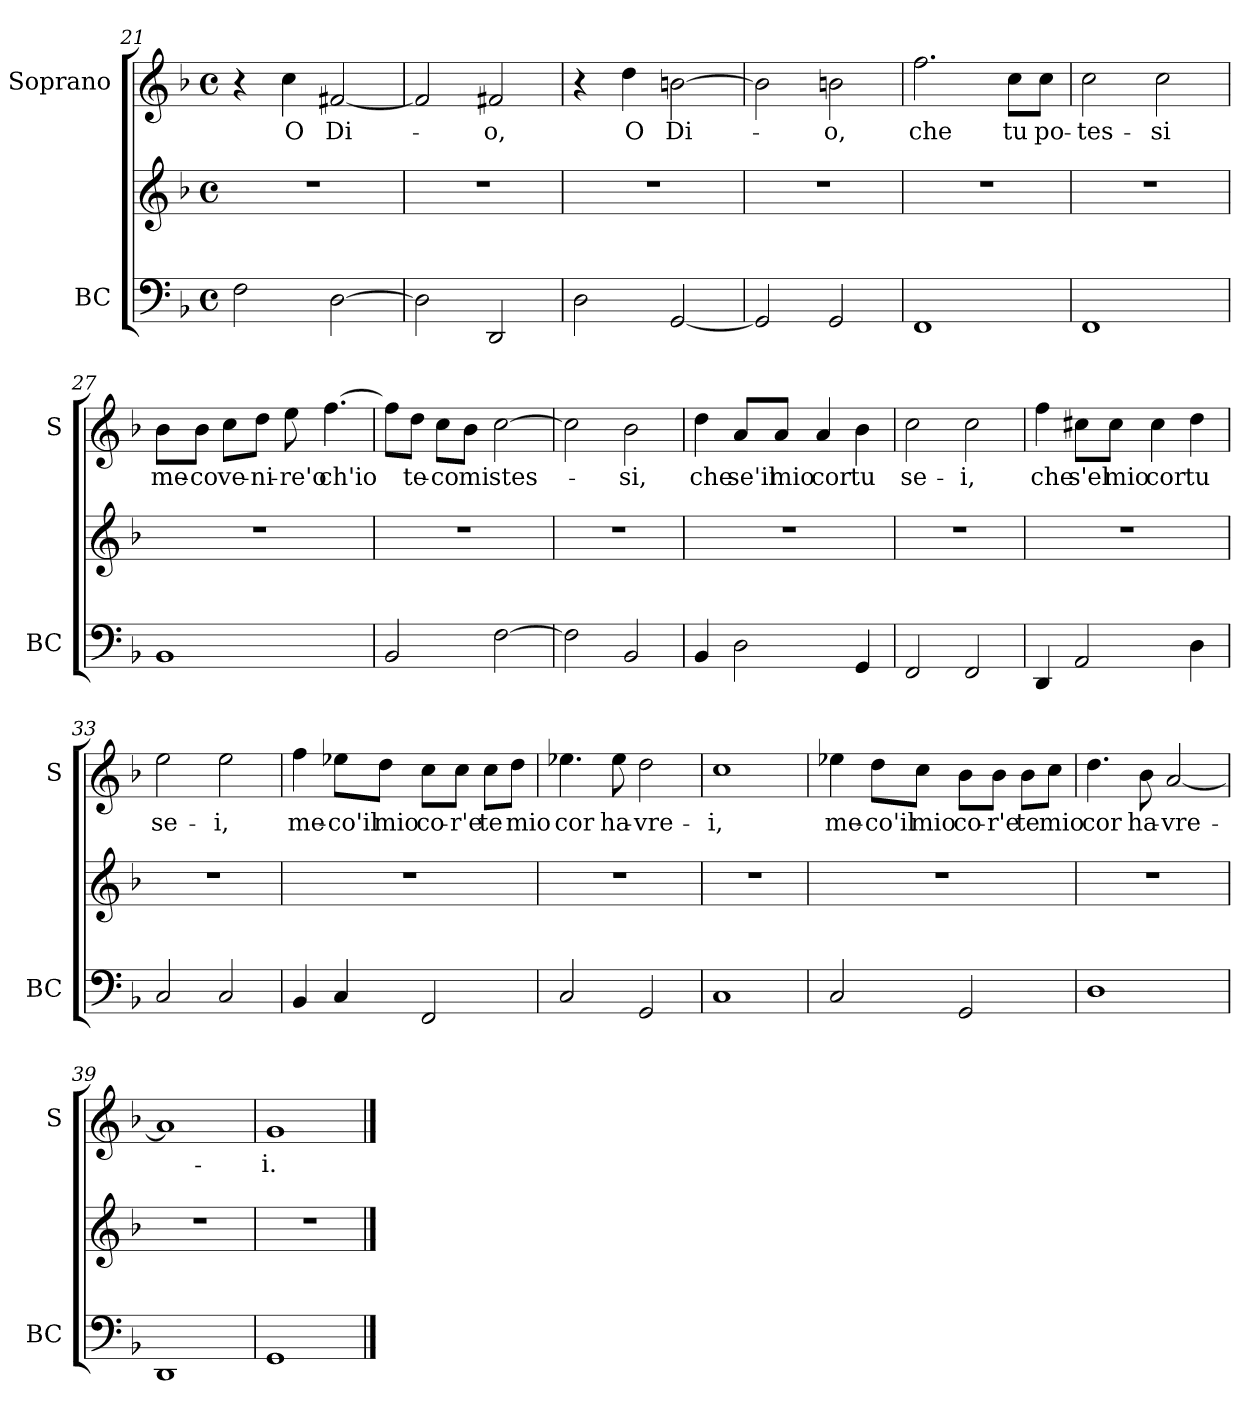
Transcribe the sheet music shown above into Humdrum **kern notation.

**kern	**kern	**kern	**text
*part2	*part2	*part1	*part1
*staff3	*staff2	*staff1	*staff1
*I"BC	*	*I"Soprano	*
*I'BC	*	*I'S	*
*clefF4	*clefG2	*clefG2	*
*k[b-]	*k[b-]	*k[b-]	*
*F:	*F:	*F:	*
*M4/4	*M4/4	*M4/4	*
*met(c)	*met(c)	*met(c)	*
=21	=21	=21	=21
2F\	1r	4r	.
!	!	!	!LO:LY:b
.	.	4cc\	O
!	!	!	!LO:LY:b
[2D\	.	[2f#X/	Di-
=22	=22	=22	=22
2D\]	1r	2f#/]	.
!	!	!	!LO:LY:b
2DD/	.	2f#X/	-o,
=23	=23	=23	=23
2D\	1r	4r	.
!	!	!	!LO:LY:b
.	.	4dd\	O
!	!	!	!LO:LY:b
[2GG/	.	[2bn\	Di-
=24	=24	=24	=24
2GG/]	1r	2b\]	.
!	!	!	!LO:LY:b
2GG/	.	2bn\	-o,
!!LO:LB:g=z
=25	=25	=25	=25
!	!	!	!LO:LY:b
1FF	1r	2.ff\	che
!	!	!	!LO:LY:b
.	.	8cc\L	tu
!	!	!	!LO:LY:b
.	.	8cc\J	po-
=26	=26	=26	=26
!	!	!	!LO:LY:b
1FF	1r	2cc\	-tes-
!	!	!	!LO:LY:b
.	.	2cc\	-si
=27	=27	=27	=27
!	!	!	!LO:LY:b
1BB-	1r	8b-\L	me-
!	!	!	!LO:LY:b
.	.	8b-\J	-co
!	!	!	!LO:LY:b
.	.	8cc\L	ve-
!	!	!	!LO:LY:b
.	.	8dd\J	-ni-
!	!	!	!LO:LY:b
.	.	8ee\	-re'o
!	!	!	!LO:LY:b
.	.	[4.ff\	ch'io
=28	=28	=28	=28
2BB-/	1r	8ff\L]	.
!	!	!	!LO:LY:b
.	.	8dd\J	te-
!	!	!	!LO:LY:b
.	.	8cc\L	-co
!	!	!	!LO:LY:b
.	.	8b-\J	mi
!	!	!	!LO:LY:b
[2F\	.	[2cc\	stes-
!!LO:LB:g=z
=29	=29	=29	=29
2F\]	1r	2cc\]	.
!	!	!	!LO:LY:b
2BB-/	.	2b-\	-si,
=30	=30	=30	=30
!	!	!	!LO:LY:b
4BB-/	1r	4dd\	che
!	!	!	!LO:LY:b
2D\	.	8a/L	se'il
!	!	!	!LO:LY:b
.	.	8a/J	mio
!	!	!	!LO:LY:b
.	.	4a/	cor
!	!	!	!LO:LY:b
4GG/	.	4b-\	tu
=31	=31	=31	=31
!	!	!	!LO:LY:b
2FF/	1r	2cc\	se-
!	!	!	!LO:LY:b
2FF/	.	2cc\	-i,
=32	=32	=32	=32
!	!	!	!LO:LY:b
4DD/	1r	4ff\	che
!	!	!	!LO:LY:b
2AA/	.	8cc#X\L	s'el
!	!	!	!LO:LY:b
.	.	8cc#\J	mio
!	!	!	!LO:LY:b
.	.	4cc#\	cor
!	!	!	!LO:LY:b
4D\	.	4dd\	tu
!!LO:PB:g=z
=33	=33	=33	=33
!	!	!	!LO:LY:b
2C/	1r	2ee\	se-
!	!	!	!LO:LY:b
2C/	.	2ee\	-i,
=34	=34	=34	=34
!	!	!	!LO:LY:b
4BB-/	1r	4ff\	me-
!	!	!	!LO:LY:b
4C/	.	8ee-X\L	-co'il
!	!	!	!LO:LY:b
.	.	8dd\J	mio
!	!	!	!LO:LY:b
2FF/	.	8cc\L	co-
!	!	!	!LO:LY:b
.	.	8cc\J	-r'e
!	!	!	!LO:LY:b
.	.	8cc\L	te
!	!	!	!LO:LY:b
.	.	8dd\J	mio
=35	=35	=35	=35
!	!	!	!LO:LY:b
2C/	1r	4.ee-X\	cor
!	!	!	!LO:LY:b
.	.	8ee-\	ha-
!	!	!	!LO:LY:b
2GG/	.	2dd\	-vre-
=36	=36	=36	=36
!	!	!	!LO:LY:b
1C	1r	1cc	-i,
!!LO:LB:g=z
=37	=37	=37	=37
!	!	!	!LO:LY:b
2C/	1r	4ee-X\	me-
!	!	!	!LO:LY:b
.	.	8dd\L	-co'il
!	!	!	!LO:LY:b
.	.	8cc\J	mio
!	!	!	!LO:LY:b
2GG/	.	8b-\L	co-
!	!	!	!LO:LY:b
.	.	8b-\J	-r'e
!	!	!	!LO:LY:b
.	.	8b-\L	te
!	!	!	!LO:LY:b
.	.	8cc\J	mio
=38	=38	=38	=38
!	!	!	!LO:LY:b
1D	1r	4.dd\	cor
!	!	!	!LO:LY:b
.	.	8b-\	ha-
!	!	!	!LO:LY:b
.	.	[2a/	-vre-
=39	=39	=39	=39
1DD	1r	1a]	.
=40	=40	=40	=40
!	!	!	!LO:LY:b
1GG	1r	1g	-i.
==	==	==	==
*-	*-	*-	*-
